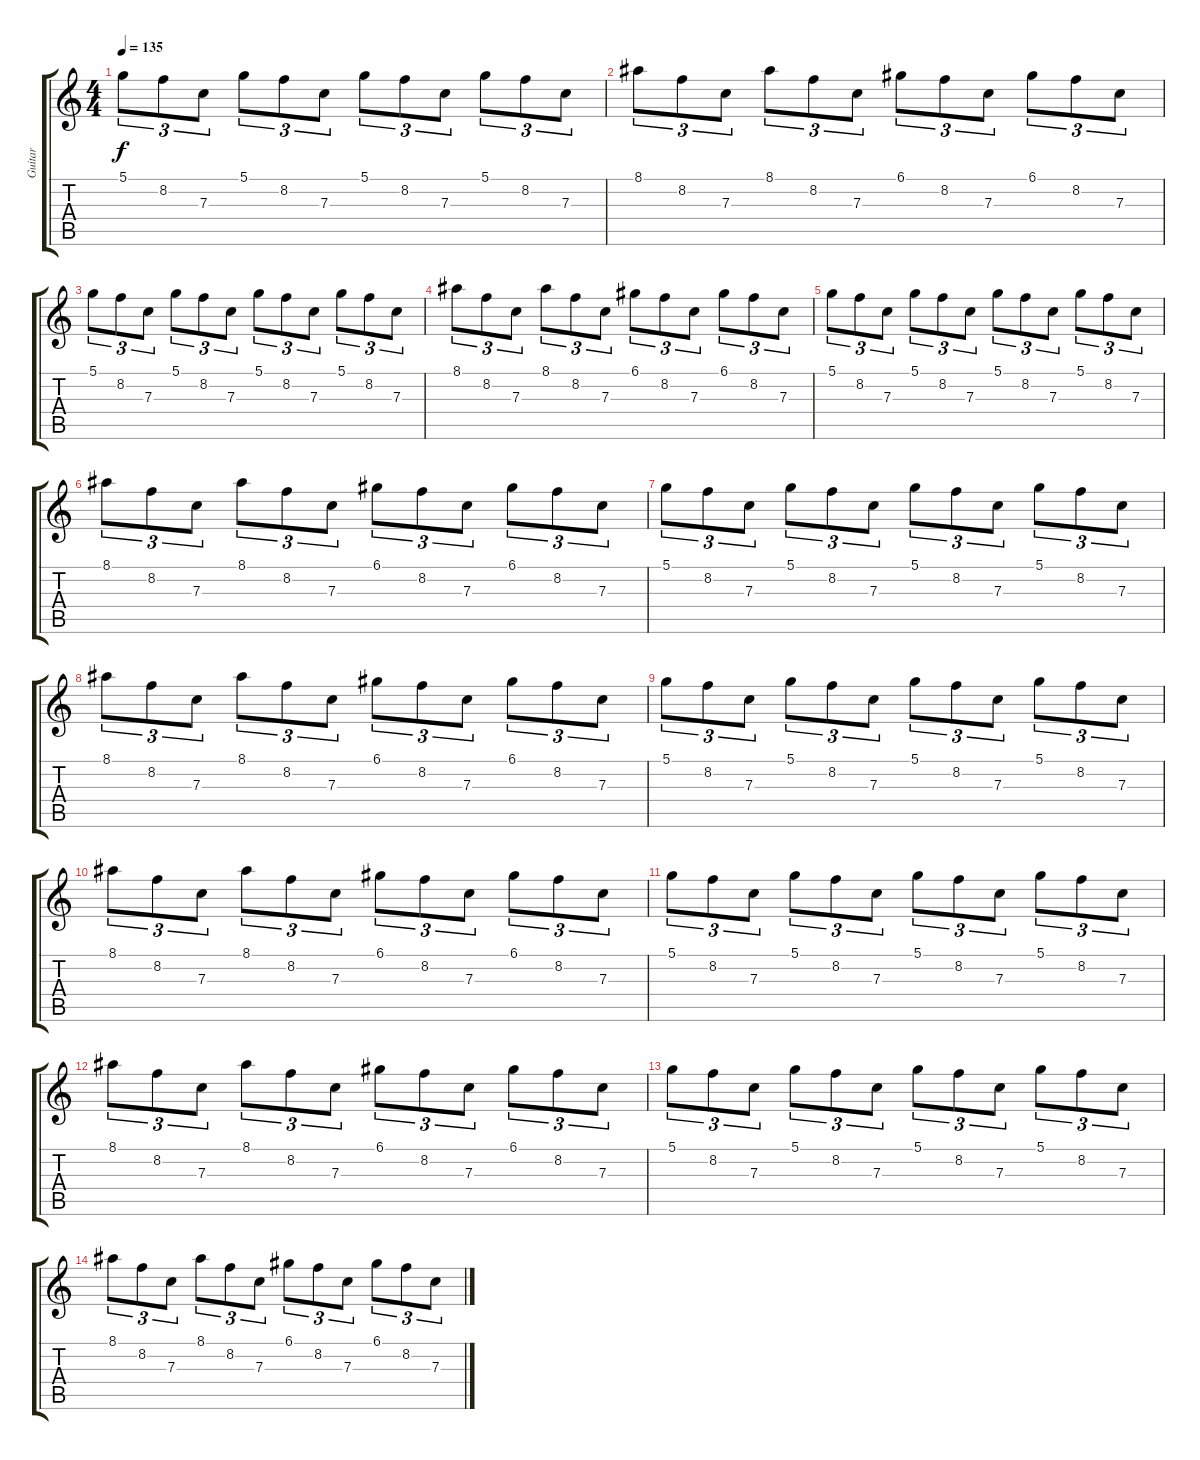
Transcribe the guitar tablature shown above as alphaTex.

\track ("Guitar" "Guitar") {instrument distortionguitar}
\staff {score tabs}
\tuning (D4 A3 F3 C3 G2 C2) {hide}
\ts (4 4)
\tempo 135
\clef g2
\ks c
5.1.8{tu (3 2) dy f} 8.2.8{tu (3 2)} 7.3.8{tu (3 2)} 5.1.8{tu (3 2)} 8.2.8{tu (3 2)} 7.3.8{tu (3 2)} 5.1.8{tu (3 2)} 8.2.8{tu (3 2)} 7.3.8{tu (3 2)} 5.1.8{tu (3 2)} 8.2.8{tu (3 2)} 7.3.8{tu (3 2)} |
8.1.8{tu (3 2)} 8.2.8{tu (3 2)} 7.3.8{tu (3 2)} 8.1.8{tu (3 2)} 8.2.8{tu (3 2)} 7.3.8{tu (3 2)} 6.1.8{tu (3 2)} 8.2.8{tu (3 2)} 7.3.8{tu (3 2)} 6.1.8{tu (3 2)} 8.2.8{tu (3 2)} 7.3.8{tu (3 2)} |
5.1.8{tu (3 2)} 8.2.8{tu (3 2)} 7.3.8{tu (3 2)} 5.1.8{tu (3 2)} 8.2.8{tu (3 2)} 7.3.8{tu (3 2)} 5.1.8{tu (3 2)} 8.2.8{tu (3 2)} 7.3.8{tu (3 2)} 5.1.8{tu (3 2)} 8.2.8{tu (3 2)} 7.3.8{tu (3 2)} |
8.1.8{tu (3 2)} 8.2.8{tu (3 2)} 7.3.8{tu (3 2)} 8.1.8{tu (3 2)} 8.2.8{tu (3 2)} 7.3.8{tu (3 2)} 6.1.8{tu (3 2)} 8.2.8{tu (3 2)} 7.3.8{tu (3 2)} 6.1.8{tu (3 2)} 8.2.8{tu (3 2)} 7.3.8{tu (3 2)} |
5.1.8{tu (3 2)} 8.2.8{tu (3 2)} 7.3.8{tu (3 2)} 5.1.8{tu (3 2)} 8.2.8{tu (3 2)} 7.3.8{tu (3 2)} 5.1.8{tu (3 2)} 8.2.8{tu (3 2)} 7.3.8{tu (3 2)} 5.1.8{tu (3 2)} 8.2.8{tu (3 2)} 7.3.8{tu (3 2)} |
8.1.8{tu (3 2)} 8.2.8{tu (3 2)} 7.3.8{tu (3 2)} 8.1.8{tu (3 2)} 8.2.8{tu (3 2)} 7.3.8{tu (3 2)} 6.1.8{tu (3 2)} 8.2.8{tu (3 2)} 7.3.8{tu (3 2)} 6.1.8{tu (3 2)} 8.2.8{tu (3 2)} 7.3.8{tu (3 2)} |
5.1.8{tu (3 2)} 8.2.8{tu (3 2)} 7.3.8{tu (3 2)} 5.1.8{tu (3 2)} 8.2.8{tu (3 2)} 7.3.8{tu (3 2)} 5.1.8{tu (3 2)} 8.2.8{tu (3 2)} 7.3.8{tu (3 2)} 5.1.8{tu (3 2)} 8.2.8{tu (3 2)} 7.3.8{tu (3 2)} |
8.1.8{tu (3 2)} 8.2.8{tu (3 2)} 7.3.8{tu (3 2)} 8.1.8{tu (3 2)} 8.2.8{tu (3 2)} 7.3.8{tu (3 2)} 6.1.8{tu (3 2)} 8.2.8{tu (3 2)} 7.3.8{tu (3 2)} 6.1.8{tu (3 2)} 8.2.8{tu (3 2)} 7.3.8{tu (3 2)} |
5.1.8{tu (3 2)} 8.2.8{tu (3 2)} 7.3.8{tu (3 2)} 5.1.8{tu (3 2)} 8.2.8{tu (3 2)} 7.3.8{tu (3 2)} 5.1.8{tu (3 2)} 8.2.8{tu (3 2)} 7.3.8{tu (3 2)} 5.1.8{tu (3 2)} 8.2.8{tu (3 2)} 7.3.8{tu (3 2)} |
8.1.8{tu (3 2)} 8.2.8{tu (3 2)} 7.3.8{tu (3 2)} 8.1.8{tu (3 2)} 8.2.8{tu (3 2)} 7.3.8{tu (3 2)} 6.1.8{tu (3 2)} 8.2.8{tu (3 2)} 7.3.8{tu (3 2)} 6.1.8{tu (3 2)} 8.2.8{tu (3 2)} 7.3.8{tu (3 2)} |
5.1.8{tu (3 2)} 8.2.8{tu (3 2)} 7.3.8{tu (3 2)} 5.1.8{tu (3 2)} 8.2.8{tu (3 2)} 7.3.8{tu (3 2)} 5.1.8{tu (3 2)} 8.2.8{tu (3 2)} 7.3.8{tu (3 2)} 5.1.8{tu (3 2)} 8.2.8{tu (3 2)} 7.3.8{tu (3 2)} |
8.1.8{tu (3 2)} 8.2.8{tu (3 2)} 7.3.8{tu (3 2)} 8.1.8{tu (3 2)} 8.2.8{tu (3 2)} 7.3.8{tu (3 2)} 6.1.8{tu (3 2)} 8.2.8{tu (3 2)} 7.3.8{tu (3 2)} 6.1.8{tu (3 2)} 8.2.8{tu (3 2)} 7.3.8{tu (3 2)} |
5.1.8{tu (3 2)} 8.2.8{tu (3 2)} 7.3.8{tu (3 2)} 5.1.8{tu (3 2)} 8.2.8{tu (3 2)} 7.3.8{tu (3 2)} 5.1.8{tu (3 2)} 8.2.8{tu (3 2)} 7.3.8{tu (3 2)} 5.1.8{tu (3 2)} 8.2.8{tu (3 2)} 7.3.8{tu (3 2)} |
8.1.8{tu (3 2)} 8.2.8{tu (3 2)} 7.3.8{tu (3 2)} 8.1.8{tu (3 2)} 8.2.8{tu (3 2)} 7.3.8{tu (3 2)} 6.1.8{tu (3 2)} 8.2.8{tu (3 2)} 7.3.8{tu (3 2)} 6.1.8{tu (3 2)} 8.2.8{tu (3 2)} 7.3.8{tu (3 2)}
